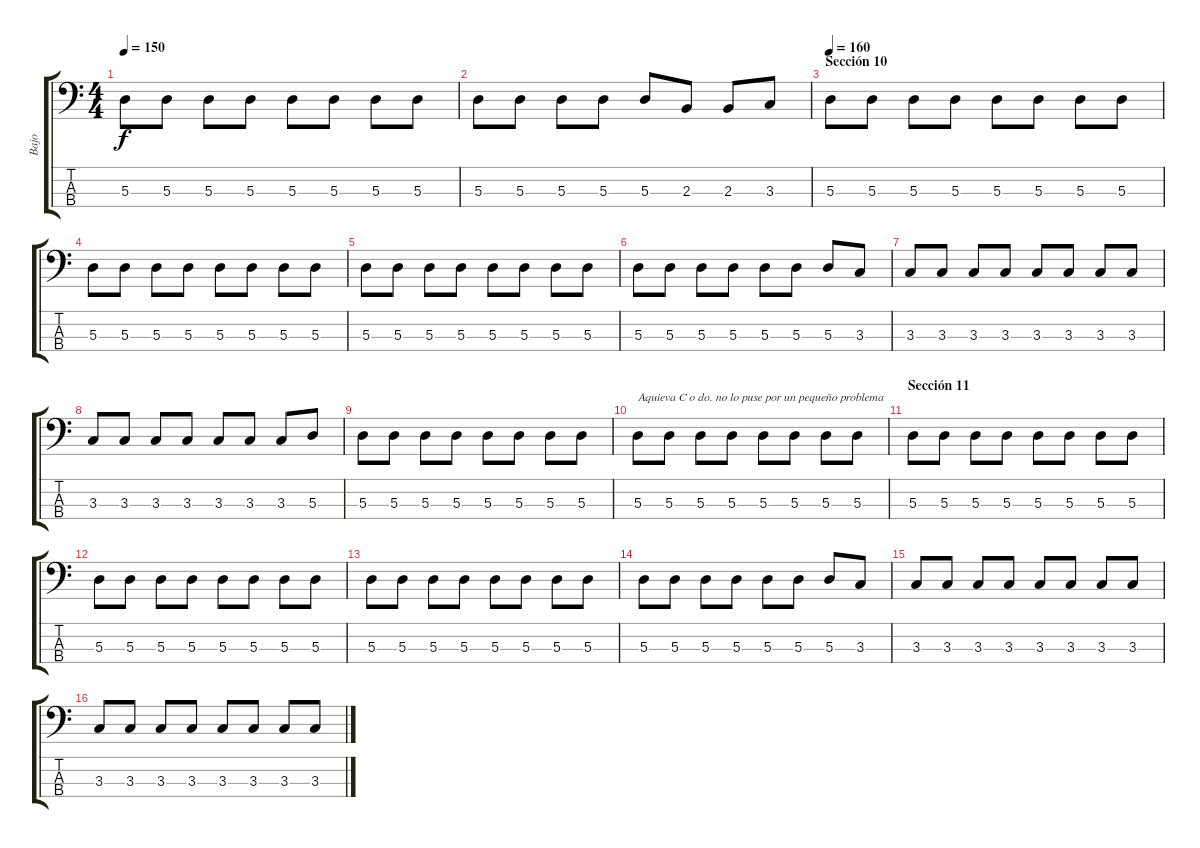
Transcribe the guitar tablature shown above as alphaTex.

\track ("Bajo" "Bajo") {instrument electricbassfinger}
\staff {score tabs}
\tuning (G2 D2 A1 E1) {hide}
\ts (4 4)
\tempo 150
\clef f4
\ks c
5.3.8{dy f} 5.3.8 5.3.8 5.3.8 5.3.8 5.3.8 5.3.8 5.3.8 |
5.3.8 5.3.8 5.3.8 5.3.8 5.3.8 2.3.8 2.3.8 3.3.8 |
\section ("" "Sección 10")
\tempo 160
5.3.8 5.3.8 5.3.8 5.3.8 5.3.8 5.3.8 5.3.8 5.3.8 |
5.3.8 5.3.8 5.3.8 5.3.8 5.3.8 5.3.8 5.3.8 5.3.8 |
5.3.8 5.3.8 5.3.8 5.3.8 5.3.8 5.3.8 5.3.8 5.3.8 |
5.3.8 5.3.8 5.3.8 5.3.8 5.3.8 5.3.8 5.3.8 3.3.8 |
3.3.8 3.3.8 3.3.8 3.3.8 3.3.8 3.3.8 3.3.8 3.3.8 |
3.3.8 3.3.8 3.3.8 3.3.8 3.3.8 3.3.8 3.3.8 5.3.8 |
5.3.8 5.3.8 5.3.8 5.3.8 5.3.8 5.3.8 5.3.8 5.3.8 |
5.3.8{txt "Aquieva C o do. no lo puse por un pequeño problema"} 5.3.8 5.3.8 5.3.8 5.3.8 5.3.8 5.3.8 5.3.8 |
\section ("" "Sección 11")
5.3.8 5.3.8 5.3.8 5.3.8 5.3.8 5.3.8 5.3.8 5.3.8 |
5.3.8 5.3.8 5.3.8 5.3.8 5.3.8 5.3.8 5.3.8 5.3.8 |
5.3.8 5.3.8 5.3.8 5.3.8 5.3.8 5.3.8 5.3.8 5.3.8 |
5.3.8 5.3.8 5.3.8 5.3.8 5.3.8 5.3.8 5.3.8 3.3.8 |
3.3.8 3.3.8 3.3.8 3.3.8 3.3.8 3.3.8 3.3.8 3.3.8 |
3.3.8 3.3.8 3.3.8 3.3.8 3.3.8 3.3.8 3.3.8 3.3.8
